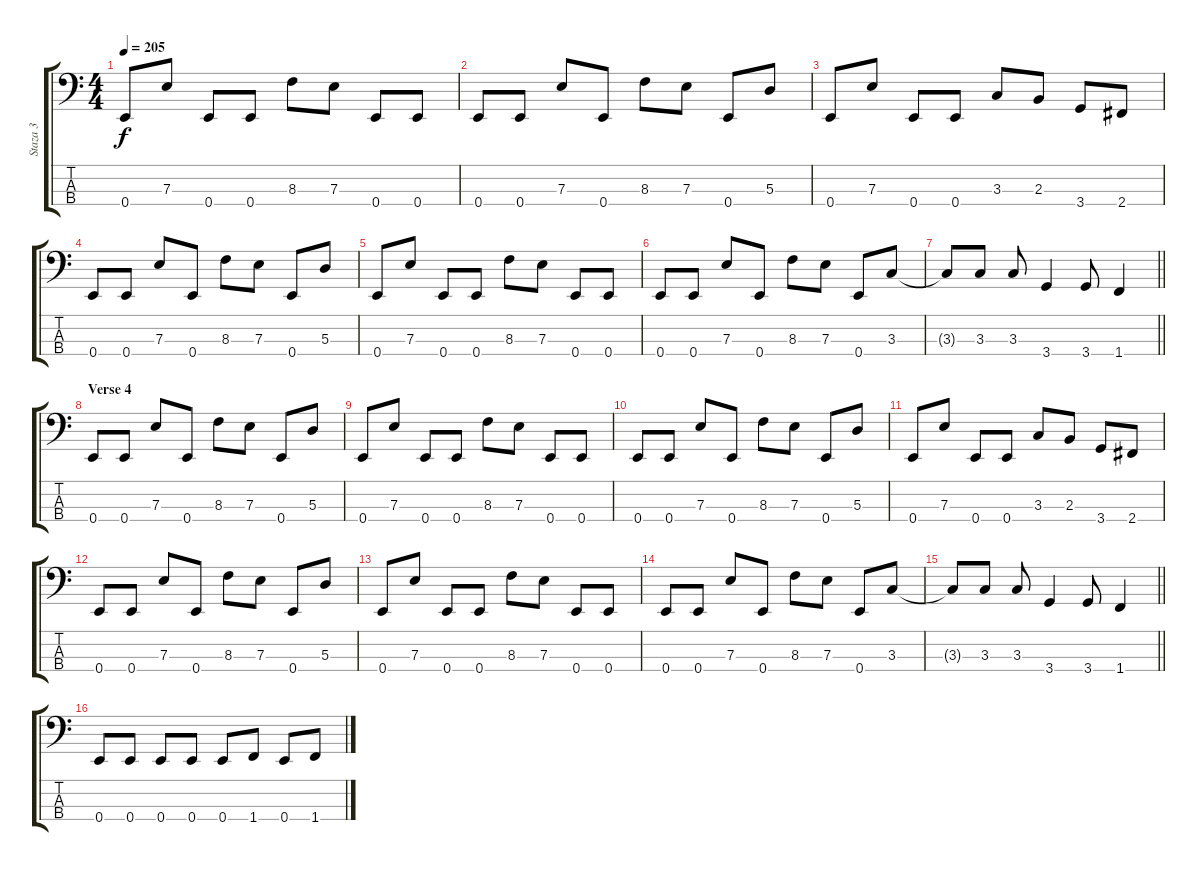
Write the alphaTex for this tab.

\track ("Staza 3" "Staza 3") {instrument electricbasspick}
\staff {score tabs}
\tuning (G2 D2 A1 E1) {hide}
\ts (4 4)
\tempo 205
\clef f4
\ks c
0.4.8{dy f} 7.3.8 0.4.8 0.4.8 8.3.8 7.3.8 0.4.8 0.4.8 |
0.4.8 0.4.8 7.3.8 0.4.8 8.3.8 7.3.8 0.4.8 5.3.8 |
0.4.8 7.3.8 0.4.8 0.4.8 3.3.8 2.3.8 3.4.8 2.4.8 |
0.4.8 0.4.8 7.3.8 0.4.8 8.3.8 7.3.8 0.4.8 5.3.8 |
0.4.8 7.3.8 0.4.8 0.4.8 8.3.8 7.3.8 0.4.8 0.4.8 |
0.4.8 0.4.8 7.3.8 0.4.8 8.3.8 7.3.8 0.4.8 3.3.8 |
\barLineRight lightlight
3.3{t}.8 3.3.8 3.3.8 3.4.4 3.4.8 1.4.4 |
\section ("" "Verse 4")
0.4.8 0.4.8 7.3.8 0.4.8 8.3.8 7.3.8 0.4.8 5.3.8 |
0.4.8 7.3.8 0.4.8 0.4.8 8.3.8 7.3.8 0.4.8 0.4.8 |
0.4.8 0.4.8 7.3.8 0.4.8 8.3.8 7.3.8 0.4.8 5.3.8 |
0.4.8 7.3.8 0.4.8 0.4.8 3.3.8 2.3.8 3.4.8 2.4.8 |
0.4.8 0.4.8 7.3.8 0.4.8 8.3.8 7.3.8 0.4.8 5.3.8 |
0.4.8 7.3.8 0.4.8 0.4.8 8.3.8 7.3.8 0.4.8 0.4.8 |
0.4.8 0.4.8 7.3.8 0.4.8 8.3.8 7.3.8 0.4.8 3.3.8 |
\barLineRight lightlight
3.3{t}.8 3.3.8 3.3.8 3.4.4 3.4.8 1.4.4 |
\section ("" "")
0.4.8 0.4.8 0.4.8 0.4.8 0.4.8 1.4.8 0.4.8 1.4.8
